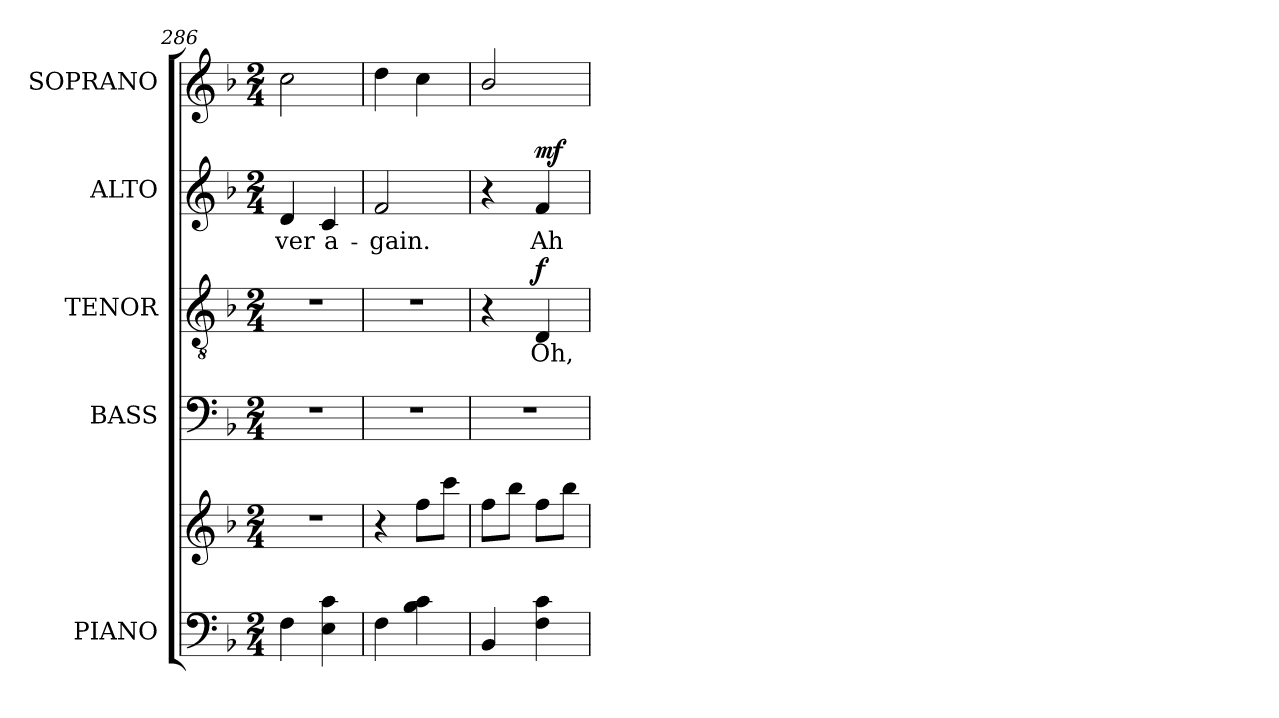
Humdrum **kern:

**kern	**kern	**kern	**kern	**text	**dynam	**kern	**text	**dynam	**kern
*part5	*part5	*part4	*part3	*part3	*part3	*part2	*part2	*part2	*part1
*staff6	*staff5	*staff4	*staff3	*staff3	*staff3	*staff2	*staff2	*staff2	*staff1
*I"PIANO	*	*I"BASS	*I"TENOR	*	*	*I"ALTO	*	*	*I"SOPRANO
*I'PNO.	*	*I'B.	*I'T.	*	*	*I'A.	*	*	*I'S.
*clefF4	*clefG2	*clefF4	*clefGv2	*	*	*clefG2	*	*	*clefG2
*	*	*	*ITrd7c12	*	*	*	*	*	*
*k[b-]	*k[b-]	*k[b-]	*k[b-]	*	*	*k[b-]	*	*	*k[b-]
*F:	*F:	*F:	*F:	*	*	*F:	*	*	*F:
*M2/4	*M2/4	*M2/4	*M2/4	*	*	*M2/4	*	*	*M2/4
=286	=286	=286	=286	=286	=286	=286	=286	=286	=286
!	!LO:N:vis=1	!LO:N:vis=1	!LO:N:vis=1	!	!	!	!	!	!
!	!	!	!	!	!	!	!LO:LY:b:color=#000000	!	!
4Fi\	2r	2r	2r	.	.	4di/	-ver	.	2cci\
!	!	!	!	!	!	!	!LO:LY:b:color=#000000	!	!
4Ei\ 4ci	.	.	.	.	.	4ci/	a-	.	.
=287	=287	=287	=287	=287	=287	=287	=287	=287	=287
!	!	!LO:N:vis=1	!LO:N:vis=1	!	!	!	!	!	!
!	!	!	!	!	!	!	!LO:LY:b:color=#000000	!	!
4Fi\	4r	2r	2r	.	.	2fi/	-gain.	.	4ddi\
4B-i\ 4ci	8ffi\L	.	.	.	.	.	.	.	4cci\
.	8ccci\J	.	.	.	.	.	.	.	.
=288	=288	=288	=288	=288	=288	=288	=288	=288	=288
!	!	!LO:N:vis=1	!	!	!	!	!	!	!
4BB-i/	8ffi\L	2r	4r	.	.	4r	.	.	2b-i/
.	8bb-i\J	.	.	.	.	.	.	.	.
!	!	!	!	!LO:LY:b:color=#000000	!	!	!	!	!
!	!	!	!	!	!	!	!LO:LY:b:color=#000000	!	!
4Fi\ 4ci	8ffi\L	.	4DDi/	Oh,	f	4fi/	Ah	mf	.
.	8bb-i\J	.	.	.	.	.	.	.	.
=	=	=	=	=	=	=	=	=	=
*-	*-	*-	*-	*-	*-	*-	*-	*-	*-
